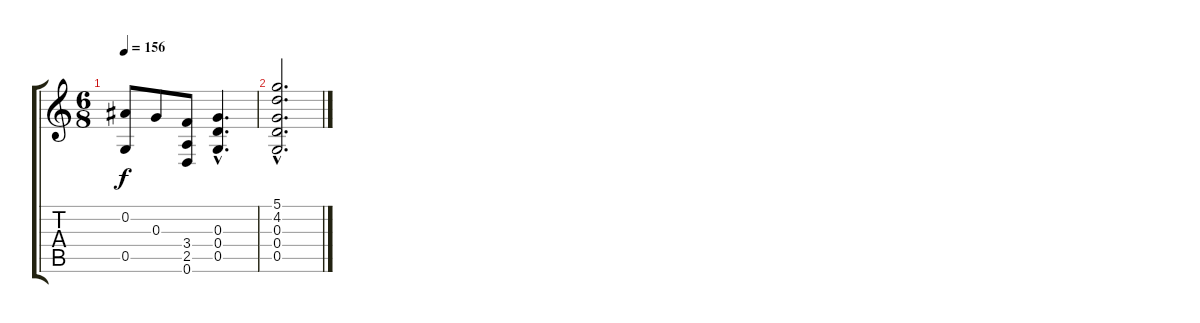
\track "" {instrument acousticguitarnylon}
\staff {score tabs}
\tuning (D4 Bb3 G3 D3 G2 D2) {hide}
\ts (6 8)
\tempo 156
\clef g2
\ks c
(0.2 0.5).8{dy f} 0.3.8 (3.4 2.5 0.6).8 (0.3{hac} 0.4{hac} 0.5{hac}).4{d} |
(5.1{hac} 4.2{hac} 0.3{hac} 0.4{hac} 0.5{hac}).2{d}
